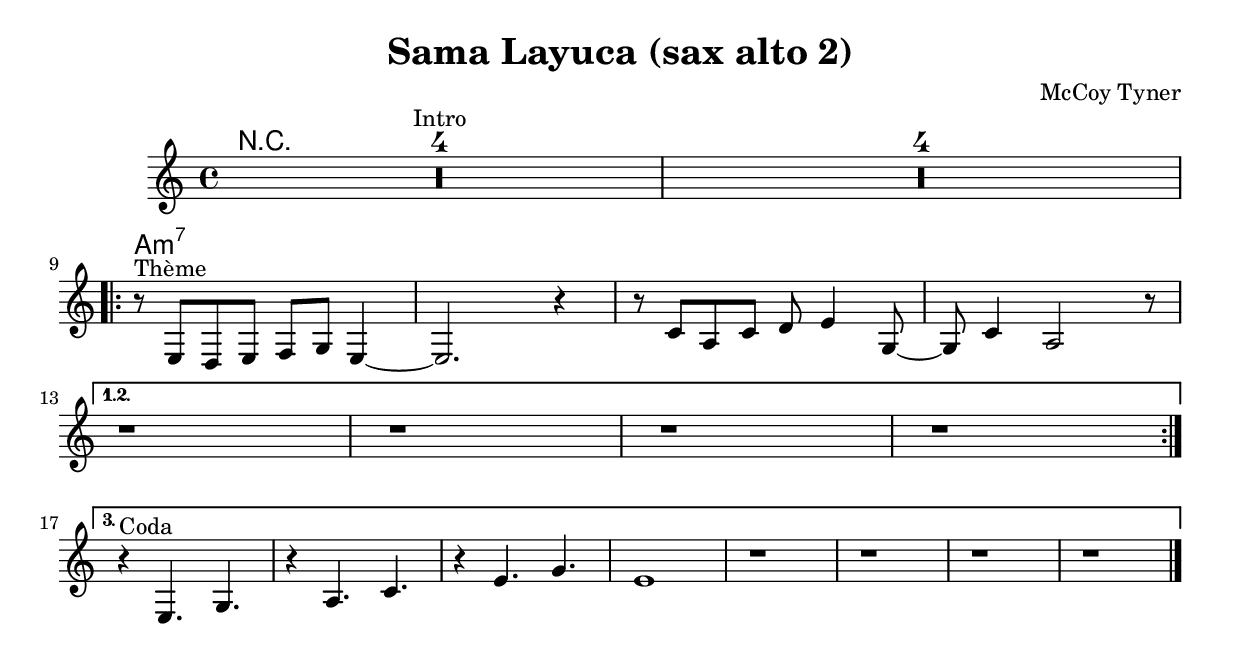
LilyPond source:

\header{
  composer = "McCoy Tyner"
  title = "Sama Layuca (sax alto 2)"
}

\score{

	<<

	\chords{
		r1*8
		a1:m7
	}

	\relative {

		\time 4/4

		\set Score.skipBars = ##t

		R1*4^\markup{"Intro"} R1*4 \break
	
		\repeat "volta" 3 {
			r8^\markup{"Thème"} e8 d8 e8 f8 g8 e4~
			e2. r4
			r8 c'8 a8 c8 d8 e4 g,8~
			g8 c4 a2 r8 \break
		}
	
		\alternative{
			{
				r1 r1 r1 r1
				\break
			}

			{
				r4^\markup{"Coda"} e4. g4.
				r4 a4. c4.
				r4 e4. g4.
				e1
				r1 r1 r1 r1 \bar "|."
			}
		}
	}
	
	>>
}

\version "2.10.33"  % necessary for upgrading to future LilyPond versions.
